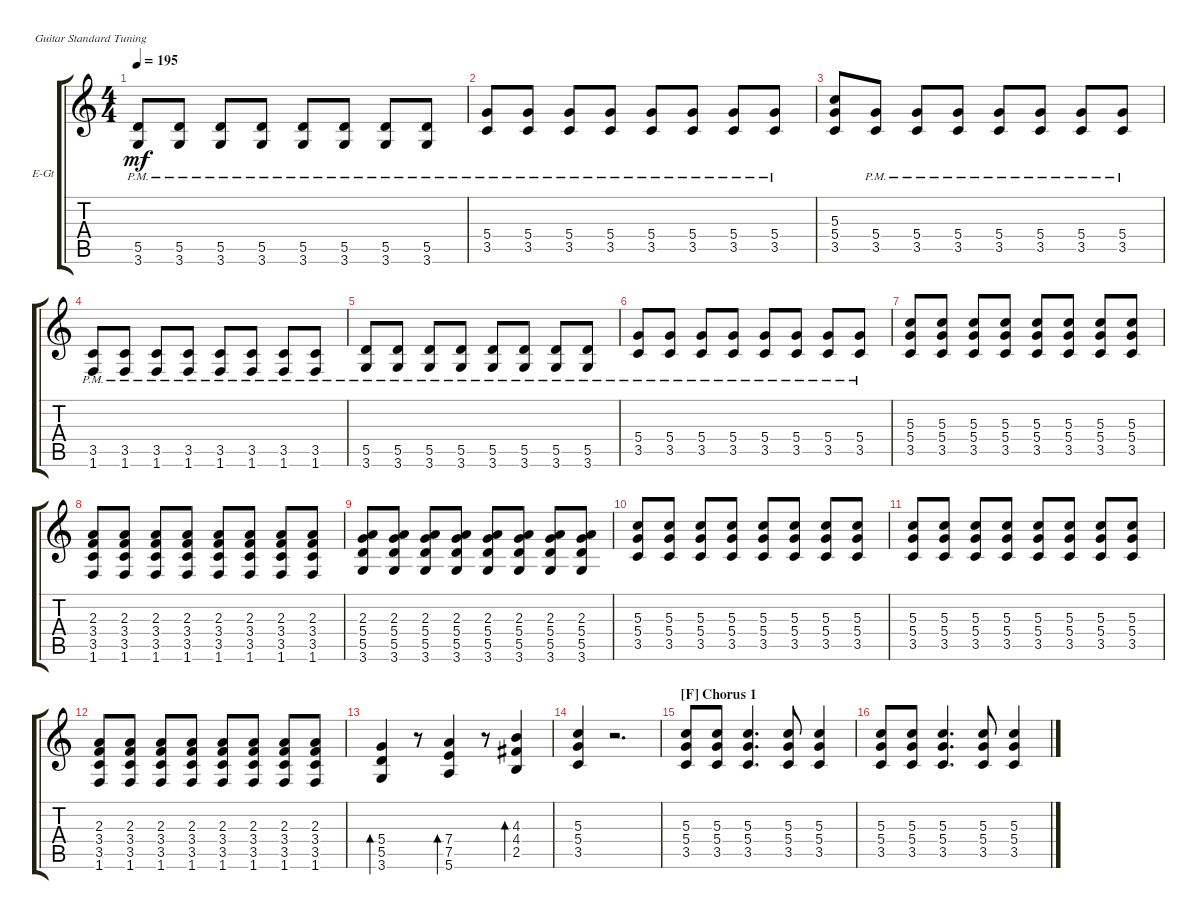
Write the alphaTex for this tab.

\defaultSystemsLayout 4
\bracketExtendMode groupsimilarinstruments
\firstSystemTrackNameOrientation horizontal
\otherSystemsTrackNameOrientation horizontal
\track ("Rhythm Guitar" "E-Gt") {instrument overdrivenguitar}
\staff {score tabs}
\tuning (E4 B3 G3 D3 A2 E2)
\ts (4 4)
\tempo 195
\clef g2
\ks c
(3.6{pm} 5.5{pm}).8{dy mf} (5.5{pm} 3.6{pm}).8 (3.6{pm} 5.5{pm}).8 (3.6{pm} 5.5{pm}).8 (3.6{pm} 5.5{pm}).8 (5.5{pm} 3.6{pm}).8 (3.6{pm} 5.5{pm}).8 (3.6{pm} 5.5{pm}).8 |
(3.5 5.4{pm}).8 (5.4{pm} 3.5{pm}).8 (3.5{pm} 5.4{pm}).8 (5.4{pm} 3.5{pm}).8 (3.5{pm} 5.4{pm}).8 (5.4{pm} 3.5{pm}).8 (3.5{pm} 5.4{pm}).8 (5.4{pm} 3.5{pm}).8 |
(3.5 5.4 5.3).8 (5.4{pm} 3.5{pm}).8 (3.5{pm} 5.4{pm}).8 (5.4{pm} 3.5{pm}).8 (3.5{pm} 5.4{pm}).8 (5.4{pm} 3.5{pm}).8 (3.5{pm} 5.4{pm}).8 (5.4{pm} 3.5{pm}).8 |
(1.6{pm} 3.5{pm}).8 (3.5{pm} 1.6{pm}).8 (1.6{pm} 3.5{pm}).8 (3.5{pm} 1.6{pm}).8 (1.6{pm} 3.5{pm}).8 (3.5{pm} 1.6{pm}).8 (1.6{pm} 3.5{pm}).8 (3.5{pm} 1.6{pm}).8 |
(3.6{pm} 5.5{pm}).8 (5.5{pm} 3.6{pm}).8 (3.6{pm} 5.5{pm}).8 (3.6{pm} 5.5{pm}).8 (3.6{pm} 5.5{pm}).8 (5.5{pm} 3.6{pm}).8 (3.6{pm} 5.5{pm}).8 (3.6{pm} 5.5{pm}).8 |
(3.5 5.4{pm}).8 (5.4{pm} 3.5{pm}).8 (3.5{pm} 5.4{pm}).8 (5.4{pm} 3.5{pm}).8 (3.5{pm} 5.4{pm}).8 (5.4{pm} 3.5{pm}).8 (3.5{pm} 5.4{pm}).8 (5.4{pm} 3.5{pm}).8 |
(3.5 5.4 5.3).8 (5.4 3.5 5.3).8 (3.5 5.4 5.3).8 (5.4 3.5 5.3).8 (3.5 5.4 5.3).8 (5.4 3.5 5.3).8 (3.5 5.4 5.3).8 (5.4 3.5 5.3).8 |
(1.6 3.5 3.4 2.3).8 (3.5 1.6 3.4 2.3).8 (1.6 3.5 3.4 2.3).8 (3.5 1.6 3.4 2.3).8 (1.6 3.5 3.4 2.3).8 (3.5 1.6 3.4 2.3).8 (1.6 3.5 3.4 2.3).8 (3.5 1.6 3.4 2.3).8 |
(3.6 5.5 5.4 2.3).8 (5.5 3.6 5.4 2.3).8 (3.6 5.5 5.4 2.3).8 (3.6 5.5 5.4 2.3).8 (3.6 5.5 5.4 2.3).8 (5.5 3.6 5.4 2.3).8 (3.6 5.5 5.4 2.3).8 (3.6 5.5 5.4 2.3).8 |
(3.5 5.4 5.3).8 (5.4 3.5 5.3).8 (3.5 5.4 5.3).8 (5.4 3.5 5.3).8 (3.5 5.4 5.3).8 (5.4 3.5 5.3).8 (3.5 5.4 5.3).8 (5.4 3.5 5.3).8 |
(3.5 5.4 5.3).8 (5.4 3.5 5.3).8 (3.5 5.4 5.3).8 (5.4 3.5 5.3).8 (3.5 5.4 5.3).8 (5.4 3.5 5.3).8 (3.5 5.4 5.3).8 (5.4 3.5 5.3).8 |
(1.6 3.5 3.4 2.3).8 (3.5 1.6 3.4 2.3).8 (1.6 3.5 3.4 2.3).8 (3.5 1.6 3.4 2.3).8 (1.6 3.5 3.4 2.3).8 (3.5 1.6 3.4 2.3).8 (1.6 3.5 3.4 2.3).8 (3.5 1.6 3.4 2.3).8 |
(3.6 5.5 5.4).4{bd 30} r.8 (7.4 7.5 5.6).4{bd 30} r.8 (2.5 4.4 4.3).4{bd 30} |
(3.5 5.4 5.3).4 r.2{d} |
\section ("F" "Chorus 1")
(3.5 5.4 5.3).8 (5.3 5.4 3.5).8 (3.5 5.4 5.3).4{d} (5.3 5.4 3.5).8 (3.5 5.4 5.3).4 |
(3.5 5.4 5.3).8 (5.3 5.4 3.5).8 (3.5 5.4 5.3).4{d} (5.3 5.4 3.5).8 (3.5 5.4 5.3).4
